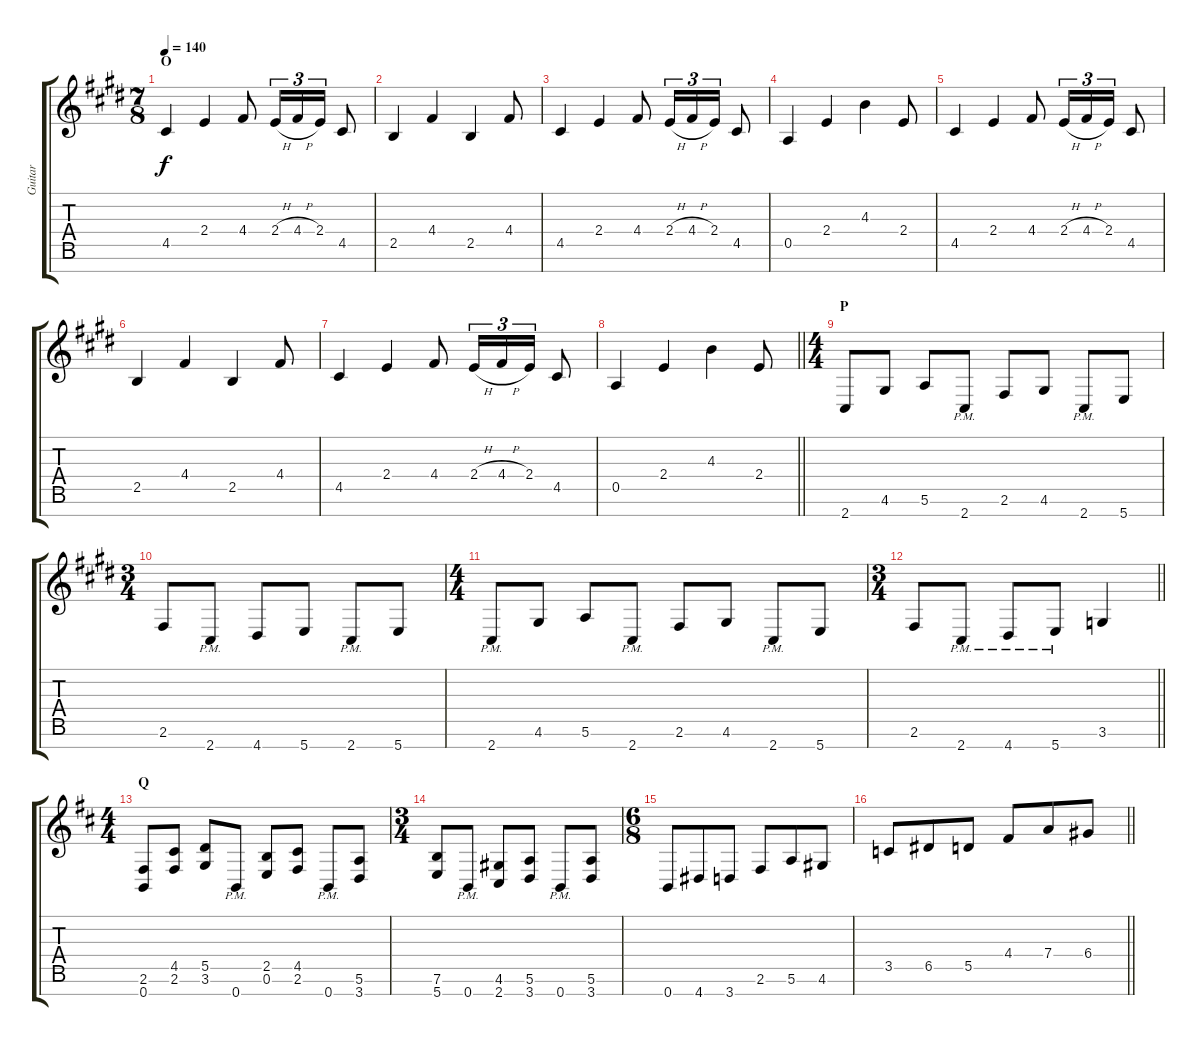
\track ("Guitar" "Guitar") {instrument acousticguitarsteel}
\staff {score tabs}
\tuning (E4 B3 G3 D3 A2 E2 B1) {hide}
\ts (7 8)
\section ("" "O")
\tempo 140
\clef g2
\ks e
4.5.4{dy f} 2.4.4 4.4.8 2.4{h}.16{tu (3 2)} 4.4{h}.16{tu (3 2)} 2.4.16{tu (3 2)} 4.5.8 |
2.5.4 4.4.4 2.5.4 4.4.8 |
4.5.4 2.4.4 4.4.8 2.4{h}.16{tu (3 2)} 4.4{h}.16{tu (3 2)} 2.4.16{tu (3 2)} 4.5.8 |
0.5.4 2.4.4 4.3.4 2.4.8 |
4.5.4 2.4.4 4.4.8 2.4{h}.16{tu (3 2)} 4.4{h}.16{tu (3 2)} 2.4.16{tu (3 2)} 4.5.8 |
2.5.4 4.4.4 2.5.4 4.4.8 |
4.5.4 2.4.4 4.4.8 2.4{h}.16{tu (3 2)} 4.4{h}.16{tu (3 2)} 2.4.16{tu (3 2)} 4.5.8 |
\barLineRight lightlight
0.5.4 2.4.4 4.3.4 2.4.8 |
\ts (4 4)
\section ("" "P")
\ks c#minor
2.7.8 4.6.8 5.6.8 2.7{pm}.8 2.6.8 4.6.8 2.7{pm}.8 5.7.8 |
\ts (3 4)
2.6.8 2.7{pm}.8 4.7.8 5.7.8 2.7{pm}.8 5.7.8 |
\ts (4 4)
2.7{pm}.8 4.6.8 5.6.8 2.7{pm}.8 2.6.8 4.6.8 2.7{pm}.8 5.7.8 |
\ts (3 4)
\barLineRight lightlight
2.6.8 2.7{pm}.8 4.7{pm}.8 5.7{pm}.8 3.6.4 |
\ts (4 4)
\section ("" "Q")
\ks bminor
(2.6 0.7).8 (4.5 2.6).8 (5.5 3.6).8 0.7{pm}.8 (2.5 0.6).8 (4.5 2.6).8 0.7{pm}.8 (5.6 3.7).8 |
\ts (3 4)
(7.6 5.7).8 0.7{pm}.8 (4.6 2.7).8 (5.6 3.7).8 0.7{pm}.8 (5.6 3.7).8 |
\ts (6 8)
\ks d
0.7.8 4.7.8 3.7.8 2.6.8 5.6.8 4.6.8 |
\barLineRight lightlight
3.5.8 6.5.8 5.5.8 4.4.8 7.4.8 6.4.8
